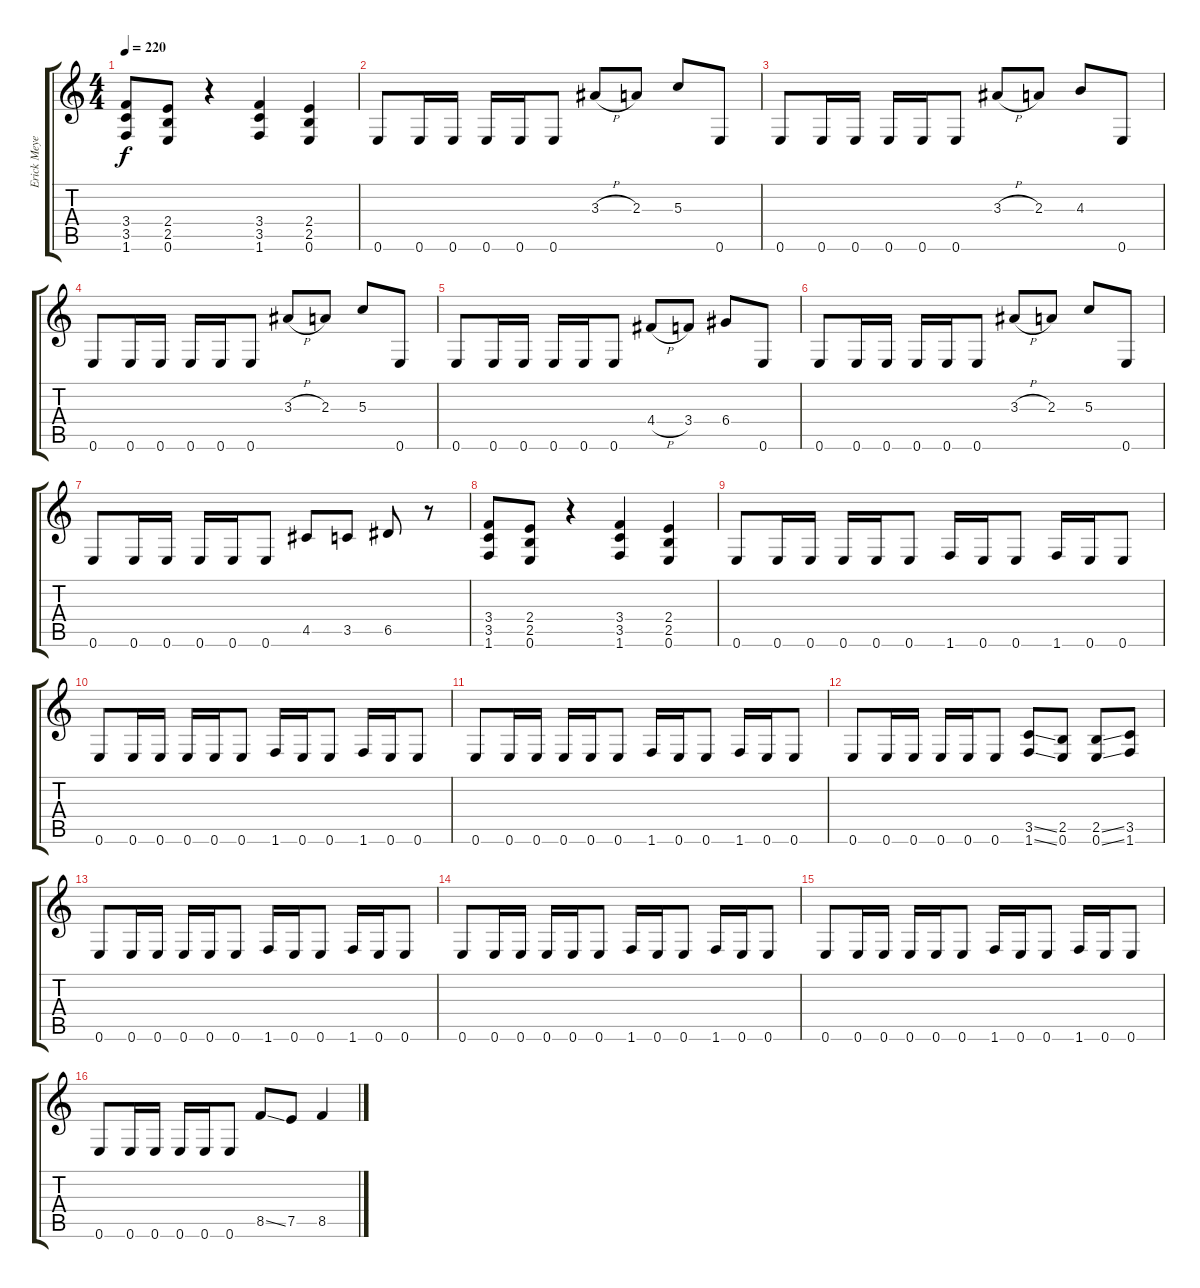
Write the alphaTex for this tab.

\track ("Erick Meyer" "Erick Meye") {instrument distortionguitar}
\staff {score tabs}
\tuning (E4 B3 G3 D3 A2 E2) {hide}
\ts (4 4)
\tempo 220
\clef g2
\ks c
(3.4 3.5 1.6).8{dy f} (2.4 2.5 0.6).8 r.4 (3.4 3.5 1.6).4 (2.4 2.5 0.6).4 |
0.6.8 0.6.16 0.6.16 0.6.16 0.6.16 0.6.8 3.3{h}.8 2.3.8 5.3.8 0.6.8 |
0.6.8 0.6.16 0.6.16 0.6.16 0.6.16 0.6.8 3.3{h}.8 2.3.8 4.3.8 0.6.8 |
0.6.8 0.6.16 0.6.16 0.6.16 0.6.16 0.6.8 3.3{h}.8 2.3.8 5.3.8 0.6.8 |
0.6.8 0.6.16 0.6.16 0.6.16 0.6.16 0.6.8 4.4{h}.8 3.4.8 6.4.8 0.6.8 |
0.6.8 0.6.16 0.6.16 0.6.16 0.6.16 0.6.8 3.3{h}.8 2.3.8 5.3.8 0.6.8 |
0.6.8 0.6.16 0.6.16 0.6.16 0.6.16 0.6.8 4.5.8 3.5.8 6.5.8 r.8 |
(3.4 3.5 1.6).8 (2.4 2.5 0.6).8 r.4 (3.4 3.5 1.6).4 (2.4 2.5 0.6).4 |
0.6.8 0.6.16 0.6.16 0.6.16 0.6.16 0.6.8 1.6.16 0.6.16 0.6.8 1.6.16 0.6.16 0.6.8 |
0.6.8 0.6.16 0.6.16 0.6.16 0.6.16 0.6.8 1.6.16 0.6.16 0.6.8 1.6.16 0.6.16 0.6.8 |
0.6.8 0.6.16 0.6.16 0.6.16 0.6.16 0.6.8 1.6.16 0.6.16 0.6.8 1.6.16 0.6.16 0.6.8 |
0.6.8 0.6.16 0.6.16 0.6.16 0.6.16 0.6.8 (3.5{ss} 1.6{ss}).8 (2.5 0.6).8 (2.5{ss} 0.6{ss}).8 (3.5 1.6).8 |
0.6.8 0.6.16 0.6.16 0.6.16 0.6.16 0.6.8 1.6.16 0.6.16 0.6.8 1.6.16 0.6.16 0.6.8 |
0.6.8 0.6.16 0.6.16 0.6.16 0.6.16 0.6.8 1.6.16 0.6.16 0.6.8 1.6.16 0.6.16 0.6.8 |
0.6.8 0.6.16 0.6.16 0.6.16 0.6.16 0.6.8 1.6.16 0.6.16 0.6.8 1.6.16 0.6.16 0.6.8 |
0.6.8 0.6.16 0.6.16 0.6.16 0.6.16 0.6.8 8.5{ss}.8 7.5.8 8.5.4
